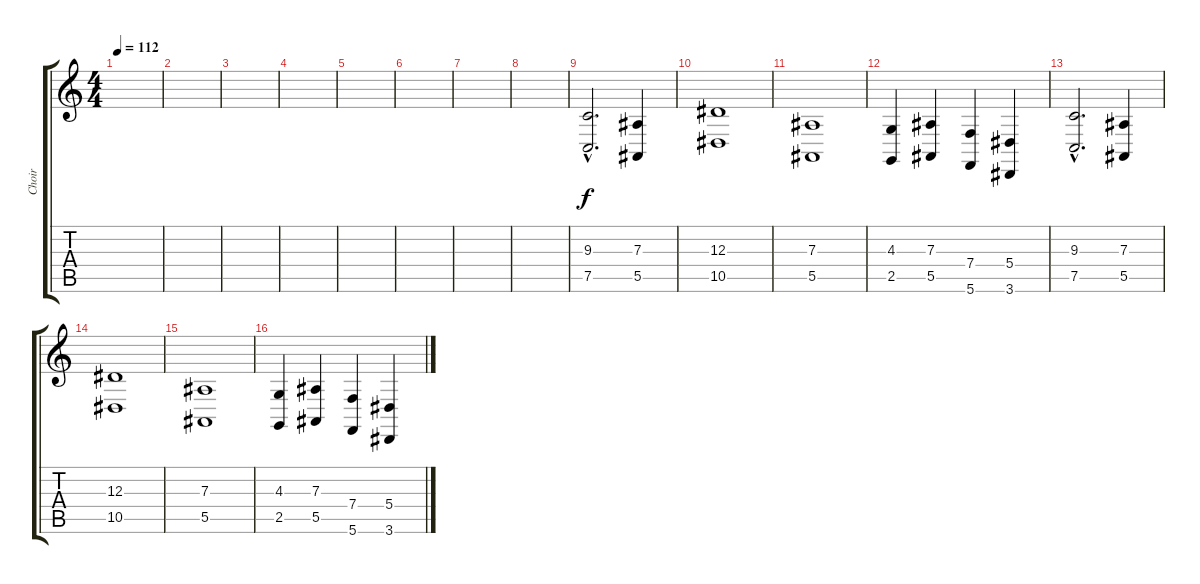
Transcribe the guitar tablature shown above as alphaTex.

\track ("Choir" "Choir") {instrument choiraahs}
\staff {score tabs}
\tuning (C4 G3 Eb3 Bb2 F2 C2) {hide}
\ts (4 4)
\tempo 112
\clef g2
\ks c
|
|
|
|
|
|
|
|
(9.3{hac} 7.5{hac}).2{d} (7.3 5.5).4 |
(12.3 10.5).1 |
(7.3 5.5).1 |
(4.3 2.5).4 (7.3 5.5).4 (7.4 5.6).4 (5.4 3.6).4 |
(9.3{hac} 7.5{hac}).2{d} (7.3 5.5).4 |
(12.3 10.5).1 |
(7.3 5.5).1 |
(4.3 2.5).4 (7.3 5.5).4 (7.4 5.6).4 (5.4 3.6).4
